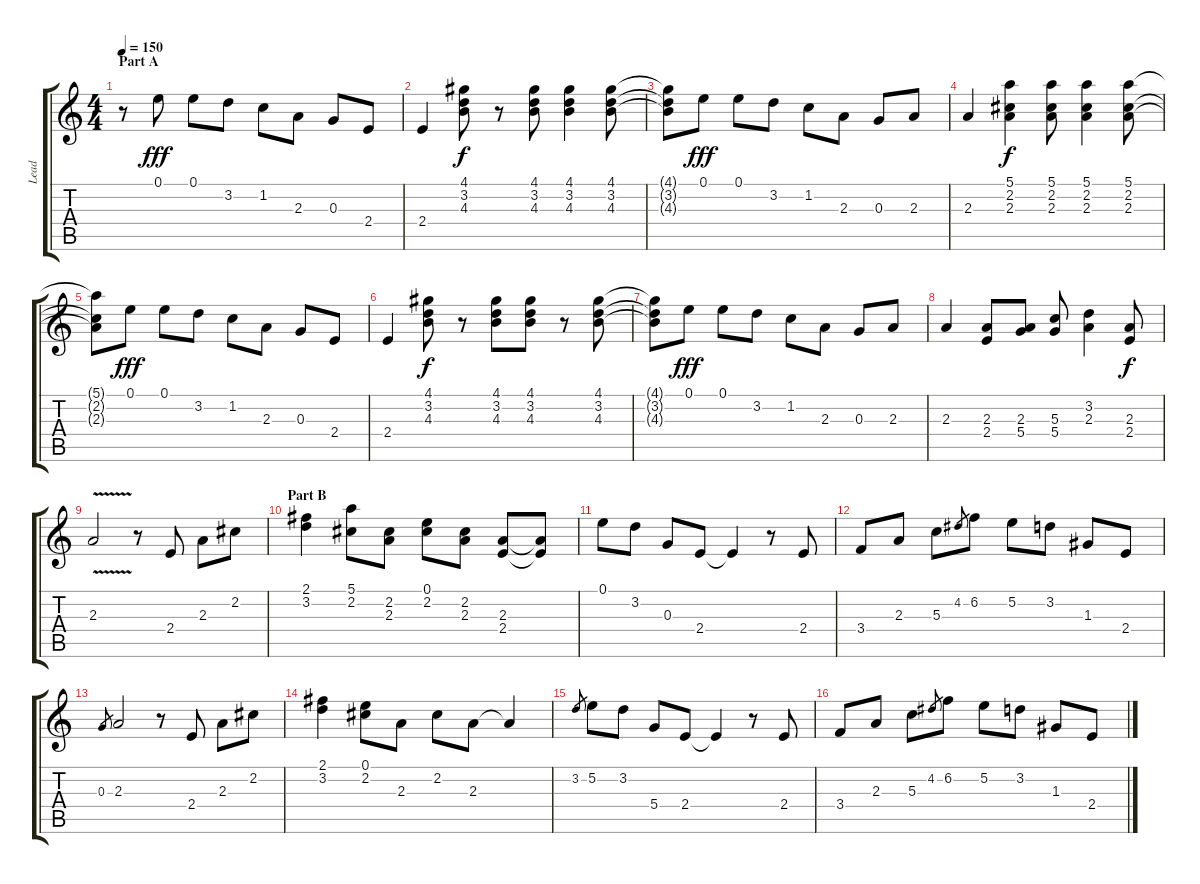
\track ("Lead" "Lead") {instrument acousticguitarnylon}
\staff {score tabs}
\tuning (E4 B3 G3 D3 A2 E2) {hide}
\ts (4 4)
\section ("" "Part A")
\tempo 150
\clef g2
\ks c
r.8{dy fff instrument acousticguitarnylon} 0.1.8 0.1.8 3.2.8 1.2.8 2.3.8 0.3.8 2.4.8 |
2.4.4 (4.1 3.2 4.3).8{dy f} r.8 (4.1 3.2 4.3).8 (4.1 3.2 4.3).4 (4.1 3.2 4.3).8 |
(4.1{t} 3.2{t} 4.3{t}).8 0.1.8{dy fff} 0.1.8 3.2.8 1.2.8 2.3.8 0.3.8 2.3.8 |
2.3.4 (5.1 2.2 2.3).4{dy f} (5.1 2.2 2.3).8 (5.1 2.2 2.3).4 (5.1 2.2 2.3).8 |
(5.1{t} 2.2{t} 2.3{t}).8 0.1.8{dy fff} 0.1.8 3.2.8 1.2.8 2.3.8 0.3.8 2.4.8 |
2.4.4 (4.1 3.2 4.3).8{dy f} r.8 (4.1 3.2 4.3).8 (4.1 3.2 4.3).8 r.8 (4.1 3.2 4.3).8 |
(4.1{t} 3.2{t} 4.3{t}).8 0.1.8{dy fff} 0.1.8 3.2.8 1.2.8 2.3.8 0.3.8 2.3.8 |
2.3.4 (2.3 2.4).8 (2.3 5.4).8 (5.3 5.4).8 (3.2 2.3).4 (2.3 2.4).8{dy f} |
2.3{v}.2 r.8 2.4.8 2.3.8 2.2.8 |
\section ("" "Part B")
(2.1 3.2).4 (5.1 2.2).8 (2.2 2.3).8 (0.1 2.2).8 (2.2 2.3).8 (2.3 2.4).8 (2.3{t} 2.4{t}).8 |
0.1.8 3.2.8 0.3.8 2.4.8 2.4{t}.4 r.8 2.4.8 |
3.4.8 2.3.8 5.3.8 4.2.8{gr} 6.2.8 5.2.8 3.2.8 1.3.8 2.4.8 |
0.3.8{gr} 2.3.2 r.8 2.4.8 2.3.8 2.2.8 |
(2.1 3.2).4 (0.1 2.2).8 2.3.8 2.2.8 2.3.8 2.3{t}.4 |
3.2.8{gr} 5.2.8 3.2.8 5.4.8 2.4.8 2.4{t}.4 r.8 2.4.8 |
3.4.8 2.3.8 5.3.8 4.2.8{gr} 6.2.8 5.2.8 3.2.8 1.3.8 2.4.8
